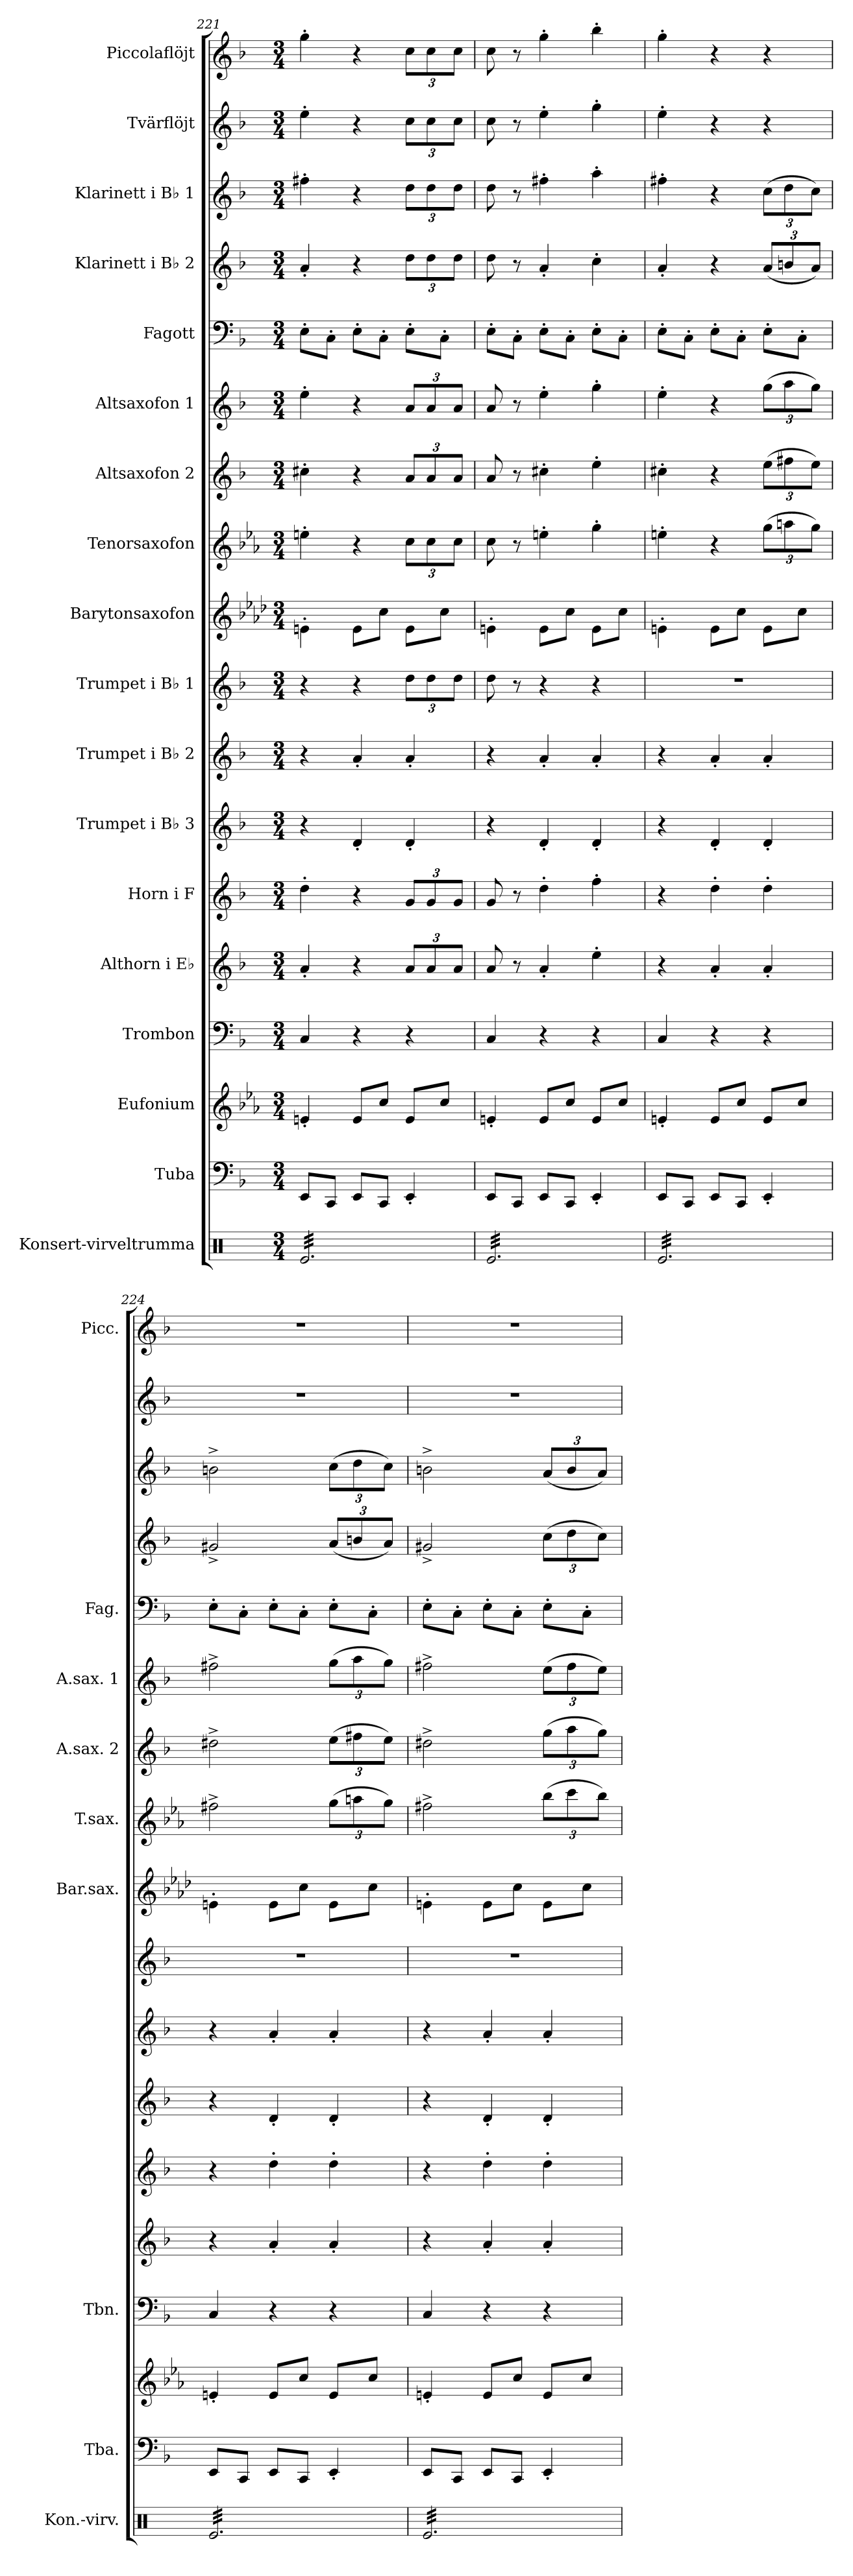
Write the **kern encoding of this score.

**kern	**kern	**kern	**kern	**kern	**kern	**kern	**kern	**kern	**kern	**kern	**kern	**kern	**kern	**kern	**kern	**kern	**kern
*part18	*part17	*part16	*part15	*part14	*part13	*part12	*part11	*part10	*part9	*part8	*part7	*part6	*part5	*part4	*part3	*part2	*part1
*staff18	*staff17	*staff16	*staff15	*staff14	*staff13	*staff12	*staff11	*staff10	*staff9	*staff8	*staff7	*staff6	*staff5	*staff4	*staff3	*staff2	*staff1
*I"Konsert-virveltrumma	*I"Tuba	*I"Eufonium	*I"Trombon	*I"Althorn i E♭	*I"Horn i F	*I"Trumpet i B♭ 3	*I"Trumpet i B♭ 2	*I"Trumpet i B♭ 1	*I"Barytonsaxofon	*I"Tenorsaxofon	*I"Altsaxofon 2	*I"Altsaxofon 1	*I"Fagott	*I"Klarinett i B♭ 2	*I"Klarinett i B♭ 1	*I"Tvärflöjt	*I"Piccolaflöjt
*I'Kon.-virv.	*I'Tba.	*	*I'Tbn.	*	*	*	*	*	*I'Bar.sax.	*I'T.sax.	*I'A.sax. 2	*I'A.sax. 1	*I'Fag.	*	*	*	*I'Picc.
!!LO:PB:g=z
*clefX	*clefF4	*clefG2	*clefF4	*clefG2	*clefG2	*clefG2	*clefG2	*clefG2	*clefG2	*clefG2	*clefG2	*clefG2	*clefF4	*clefG2	*clefG2	*clefG2	*clefG2
*	*	*ITrd8c14	*	*ITrd5c9	*ITrd4c7	*ITrd1c2	*ITrd1c2	*ITrd1c2	*ITrd12c21	*ITrd8c14	*ITrd5c9	*ITrd5c9	*	*ITrd1c2	*ITrd1c2	*	*ITrd-7c-12
*k[]	*k[b-]	*k[b-e-a-]	*k[b-]	*k[b-e-a-d-]	*k[b-e-]	*k[b-e-a-]	*k[b-e-a-]	*k[b-e-a-]	*k[b-e-a-d-]	*k[b-e-a-]	*k[b-e-a-d-]	*k[b-e-a-d-]	*k[b-]	*k[b-e-a-]	*k[b-e-a-]	*k[b-]	*k[b-]
*M3/4	*M3/4	*M3/4	*M3/4	*M3/4	*M3/4	*M3/4	*M3/4	*M3/4	*M3/4	*M3/4	*M3/4	*M3/4	*M3/4	*M3/4	*M3/4	*M3/4	*M3/4
=221	=221	=221	=221	=221	=221	=221	=221	=221	=221	=221	=221	=221	=221	=221	=221	=221	=221
*tremolo	*	*	*	*	*	*	*	*	*	*	*	*	*	*	*	*	*
32Re/LLL	8EE/L	4En'/	4C/	4c'/	4g'\	4r	4r	4r	4En'\	4en'\	4en'\	4g'\	8E'\L	4g'/	4een'\	4ee'\	4ggg'\
32Re/	.	.	.	.	.	.	.	.	.	.	.	.	.	.	.	.	.
32Re/	.	.	.	.	.	.	.	.	.	.	.	.	.	.	.	.	.
32Re/	.	.	.	.	.	.	.	.	.	.	.	.	.	.	.	.	.
32Re/	8CC/J	.	.	.	.	.	.	.	.	.	.	.	8C'\J	.	.	.	.
32Re/	.	.	.	.	.	.	.	.	.	.	.	.	.	.	.	.	.
32Re/	.	.	.	.	.	.	.	.	.	.	.	.	.	.	.	.	.
32Re/	.	.	.	.	.	.	.	.	.	.	.	.	.	.	.	.	.
32Re/	8EE/L	8E/L	4r	4r	4r	4c'/	4g'/	4r	8E\L	4r	4r	4r	8E'\L	4r	4r	4r	4r
32Re/	.	.	.	.	.	.	.	.	.	.	.	.	.	.	.	.	.
32Re/	.	.	.	.	.	.	.	.	.	.	.	.	.	.	.	.	.
32Re/	.	.	.	.	.	.	.	.	.	.	.	.	.	.	.	.	.
32Re/	8CC/J	8c/J	.	.	.	.	.	.	8c\J	.	.	.	8C'\J	.	.	.	.
32Re/	.	.	.	.	.	.	.	.	.	.	.	.	.	.	.	.	.
32Re/	.	.	.	.	.	.	.	.	.	.	.	.	.	.	.	.	.
32Re/	.	.	.	.	.	.	.	.	.	.	.	.	.	.	.	.	.
*	*	*	*	*Xbrackettup	*Xbrackettup	*	*	*Xbrackettup	*	*Xbrackettup	*Xbrackettup	*Xbrackettup	*	*Xbrackettup	*Xbrackettup	*Xbrackettup	*Xbrackettup
32Re/	4EE'/	8E/L	4r	12c/L	12c/L	4c'/	4g'/	12cc\L	8E\L	12c\L	12c/L	12c/L	8E'\L	12cc\L	12cc\L	12cc\L	12ccc\L
32Re/	.	.	.	.	.	.	.	.	.	.	.	.	.	.	.	.	.
32Re/	.	.	.	.	.	.	.	.	.	.	.	.	.	.	.	.	.
.	.	.	.	12c/	12c/	.	.	12cc\	.	12c\	12c/	12c/	.	12cc\	12cc\	12cc\	12ccc\
32Re/	.	.	.	.	.	.	.	.	.	.	.	.	.	.	.	.	.
32Re/	.	8c/J	.	.	.	.	.	.	8c\J	.	.	.	8C'\J	.	.	.	.
32Re/	.	.	.	.	.	.	.	.	.	.	.	.	.	.	.	.	.
.	.	.	.	12c/J	12c/J	.	.	12cc\J	.	12c\J	12c/J	12c/J	.	12cc\J	12cc\J	12cc\J	12ccc\J
32Re/	.	.	.	.	.	.	.	.	.	.	.	.	.	.	.	.	.
32Re/JJJ	.	.	.	.	.	.	.	.	.	.	.	.	.	.	.	.	.
=222	=222	=222	=222	=222	=222	=222	=222	=222	=222	=222	=222	=222	=222	=222	=222	=222	=222
32Re/LLL	8EE/L	4En'/	4C/	8c/	8c/	4r	4r	8cc\	4En'\	8c\	8c/	8c/	8E'\L	8cc\	8cc\	8cc\	8ccc\
32Re/	.	.	.	.	.	.	.	.	.	.	.	.	.	.	.	.	.
32Re/	.	.	.	.	.	.	.	.	.	.	.	.	.	.	.	.	.
32Re/	.	.	.	.	.	.	.	.	.	.	.	.	.	.	.	.	.
32Re/	8CC/J	.	.	8r	8r	.	.	8r	.	8r	8r	8r	8C'\J	8r	8r	8r	8r
32Re/	.	.	.	.	.	.	.	.	.	.	.	.	.	.	.	.	.
32Re/	.	.	.	.	.	.	.	.	.	.	.	.	.	.	.	.	.
32Re/	.	.	.	.	.	.	.	.	.	.	.	.	.	.	.	.	.
32Re/	8EE/L	8E/L	4r	4c'/	4g'\	4c'/	4g'/	4r	8E\L	4en'\	4en'\	4g'\	8E'\L	4g'/	4een'\	4ee'\	4ggg'\
32Re/	.	.	.	.	.	.	.	.	.	.	.	.	.	.	.	.	.
32Re/	.	.	.	.	.	.	.	.	.	.	.	.	.	.	.	.	.
32Re/	.	.	.	.	.	.	.	.	.	.	.	.	.	.	.	.	.
32Re/	8CC/J	8c/J	.	.	.	.	.	.	8c\J	.	.	.	8C'\J	.	.	.	.
32Re/	.	.	.	.	.	.	.	.	.	.	.	.	.	.	.	.	.
32Re/	.	.	.	.	.	.	.	.	.	.	.	.	.	.	.	.	.
32Re/	.	.	.	.	.	.	.	.	.	.	.	.	.	.	.	.	.
32Re/	4EE'/	8E/L	4r	4g'\	4b-'\	4c'/	4g'/	4r	8E\L	4g'\	4g'\	4b-'\	8E'\L	4b-'\	4gg'\	4gg'\	4bbb-'\
32Re/	.	.	.	.	.	.	.	.	.	.	.	.	.	.	.	.	.
32Re/	.	.	.	.	.	.	.	.	.	.	.	.	.	.	.	.	.
32Re/	.	.	.	.	.	.	.	.	.	.	.	.	.	.	.	.	.
32Re/	.	8c/J	.	.	.	.	.	.	8c\J	.	.	.	8C'\J	.	.	.	.
32Re/	.	.	.	.	.	.	.	.	.	.	.	.	.	.	.	.	.
32Re/	.	.	.	.	.	.	.	.	.	.	.	.	.	.	.	.	.
32Re/JJJ	.	.	.	.	.	.	.	.	.	.	.	.	.	.	.	.	.
=223	=223	=223	=223	=223	=223	=223	=223	=223	=223	=223	=223	=223	=223	=223	=223	=223	=223
32Re/LLL	8EE/L	4En'/	4C/	4r	4r	4r	4r	2.r	4En'\	4en'\	4en'\	4g'\	8E'\L	4g'/	4een'\	4ee'\	4ggg'\
32Re/	.	.	.	.	.	.	.	.	.	.	.	.	.	.	.	.	.
32Re/	.	.	.	.	.	.	.	.	.	.	.	.	.	.	.	.	.
32Re/	.	.	.	.	.	.	.	.	.	.	.	.	.	.	.	.	.
32Re/	8CC/J	.	.	.	.	.	.	.	.	.	.	.	8C'\J	.	.	.	.
32Re/	.	.	.	.	.	.	.	.	.	.	.	.	.	.	.	.	.
32Re/	.	.	.	.	.	.	.	.	.	.	.	.	.	.	.	.	.
32Re/	.	.	.	.	.	.	.	.	.	.	.	.	.	.	.	.	.
32Re/	8EE/L	8E/L	4r	4c'/	4g'\	4c'/	4g'/	.	8E\L	4r	4r	4r	8E'\L	4r	4r	4r	4r
32Re/	.	.	.	.	.	.	.	.	.	.	.	.	.	.	.	.	.
32Re/	.	.	.	.	.	.	.	.	.	.	.	.	.	.	.	.	.
32Re/	.	.	.	.	.	.	.	.	.	.	.	.	.	.	.	.	.
32Re/	8CC/J	8c/J	.	.	.	.	.	.	8c\J	.	.	.	8C'\J	.	.	.	.
32Re/	.	.	.	.	.	.	.	.	.	.	.	.	.	.	.	.	.
32Re/	.	.	.	.	.	.	.	.	.	.	.	.	.	.	.	.	.
32Re/	.	.	.	.	.	.	.	.	.	.	.	.	.	.	.	.	.
32Re/	4EE'/	8E/L	4r	4c'/	4g'\	4c'/	4g'/	.	8E\L	(>12g\L	(>12g\L	(>12b-\L	8E'\L	(<12g/L	(>12b-\L	4r	4r
32Re/	.	.	.	.	.	.	.	.	.	.	.	.	.	.	.	.	.
32Re/	.	.	.	.	.	.	.	.	.	.	.	.	.	.	.	.	.
.	.	.	.	.	.	.	.	.	.	12an\	12an\	12cc\	.	12an/	12cc\	.	.
32Re/	.	.	.	.	.	.	.	.	.	.	.	.	.	.	.	.	.
32Re/	.	8c/J	.	.	.	.	.	.	8c\J	.	.	.	8C'\J	.	.	.	.
32Re/	.	.	.	.	.	.	.	.	.	.	.	.	.	.	.	.	.
.	.	.	.	.	.	.	.	.	.	12g\J)	12g\J)	12b-\J)	.	12g/J)	12b-\J)	.	.
32Re/	.	.	.	.	.	.	.	.	.	.	.	.	.	.	.	.	.
32Re/JJJ	.	.	.	.	.	.	.	.	.	.	.	.	.	.	.	.	.
=224	=224	=224	=224	=224	=224	=224	=224	=224	=224	=224	=224	=224	=224	=224	=224	=224	=224
32Re/LLL	8EE/L	4En'/	4C/	4r	4r	4r	4r	2.r	4En'\	2f#X^\	2f#X^\	2an^\	8E'\L	2f#X^/	2an^\	2.r	2.r
32Re/	.	.	.	.	.	.	.	.	.	.	.	.	.	.	.	.	.
32Re/	.	.	.	.	.	.	.	.	.	.	.	.	.	.	.	.	.
32Re/	.	.	.	.	.	.	.	.	.	.	.	.	.	.	.	.	.
32Re/	8CC/J	.	.	.	.	.	.	.	.	.	.	.	8C'\J	.	.	.	.
32Re/	.	.	.	.	.	.	.	.	.	.	.	.	.	.	.	.	.
32Re/	.	.	.	.	.	.	.	.	.	.	.	.	.	.	.	.	.
32Re/	.	.	.	.	.	.	.	.	.	.	.	.	.	.	.	.	.
32Re/	8EE/L	8E/L	4r	4c'/	4g'\	4c'/	4g'/	.	8E\L	.	.	.	8E'\L	.	.	.	.
32Re/	.	.	.	.	.	.	.	.	.	.	.	.	.	.	.	.	.
32Re/	.	.	.	.	.	.	.	.	.	.	.	.	.	.	.	.	.
32Re/	.	.	.	.	.	.	.	.	.	.	.	.	.	.	.	.	.
32Re/	8CC/J	8c/J	.	.	.	.	.	.	8c\J	.	.	.	8C'\J	.	.	.	.
32Re/	.	.	.	.	.	.	.	.	.	.	.	.	.	.	.	.	.
32Re/	.	.	.	.	.	.	.	.	.	.	.	.	.	.	.	.	.
32Re/	.	.	.	.	.	.	.	.	.	.	.	.	.	.	.	.	.
32Re/	4EE'/	8E/L	4r	4c'/	4g'\	4c'/	4g'/	.	8E\L	(>12g\L	(>12g\L	(>12b-\L	8E'\L	(<12g/L	(>12b-\L	.	.
32Re/	.	.	.	.	.	.	.	.	.	.	.	.	.	.	.	.	.
32Re/	.	.	.	.	.	.	.	.	.	.	.	.	.	.	.	.	.
.	.	.	.	.	.	.	.	.	.	12an\	12an\	12cc\	.	12an/	12cc\	.	.
32Re/	.	.	.	.	.	.	.	.	.	.	.	.	.	.	.	.	.
32Re/	.	8c/J	.	.	.	.	.	.	8c\J	.	.	.	8C'\J	.	.	.	.
32Re/	.	.	.	.	.	.	.	.	.	.	.	.	.	.	.	.	.
.	.	.	.	.	.	.	.	.	.	12g\J)	12g\J)	12b-\J)	.	12g/J)	12b-\J)	.	.
32Re/	.	.	.	.	.	.	.	.	.	.	.	.	.	.	.	.	.
32Re/JJJ	.	.	.	.	.	.	.	.	.	.	.	.	.	.	.	.	.
=225	=225	=225	=225	=225	=225	=225	=225	=225	=225	=225	=225	=225	=225	=225	=225	=225	=225
32Re/LLL	8EE/L	4En'/	4C/	4r	4r	4r	4r	2.r	4En'\	2f#X^\	2f#X^\	2an^\	8E'\L	2f#X^/	2an^\	2.r	2.r
32Re/	.	.	.	.	.	.	.	.	.	.	.	.	.	.	.	.	.
32Re/	.	.	.	.	.	.	.	.	.	.	.	.	.	.	.	.	.
32Re/	.	.	.	.	.	.	.	.	.	.	.	.	.	.	.	.	.
32Re/	8CC/J	.	.	.	.	.	.	.	.	.	.	.	8C'\J	.	.	.	.
32Re/	.	.	.	.	.	.	.	.	.	.	.	.	.	.	.	.	.
32Re/	.	.	.	.	.	.	.	.	.	.	.	.	.	.	.	.	.
32Re/	.	.	.	.	.	.	.	.	.	.	.	.	.	.	.	.	.
32Re/	8EE/L	8E/L	4r	4c'/	4g'\	4c'/	4g'/	.	8E\L	.	.	.	8E'\L	.	.	.	.
32Re/	.	.	.	.	.	.	.	.	.	.	.	.	.	.	.	.	.
32Re/	.	.	.	.	.	.	.	.	.	.	.	.	.	.	.	.	.
32Re/	.	.	.	.	.	.	.	.	.	.	.	.	.	.	.	.	.
32Re/	8CC/J	8c/J	.	.	.	.	.	.	8c\J	.	.	.	8C'\J	.	.	.	.
32Re/	.	.	.	.	.	.	.	.	.	.	.	.	.	.	.	.	.
32Re/	.	.	.	.	.	.	.	.	.	.	.	.	.	.	.	.	.
32Re/	.	.	.	.	.	.	.	.	.	.	.	.	.	.	.	.	.
32Re/	4EE'/	8E/L	4r	4c'/	4g'\	4c'/	4g'/	.	8E\L	(>12b-\L	(>12b-\L	(>12g\L	8E'\L	(>12b-\L	(<12g/L	.	.
32Re/	.	.	.	.	.	.	.	.	.	.	.	.	.	.	.	.	.
32Re/	.	.	.	.	.	.	.	.	.	.	.	.	.	.	.	.	.
.	.	.	.	.	.	.	.	.	.	12cc\	12cc\	12a\	.	12cc\	12a/	.	.
32Re/	.	.	.	.	.	.	.	.	.	.	.	.	.	.	.	.	.
32Re/	.	8c/J	.	.	.	.	.	.	8c\J	.	.	.	8C'\J	.	.	.	.
32Re/	.	.	.	.	.	.	.	.	.	.	.	.	.	.	.	.	.
.	.	.	.	.	.	.	.	.	.	12b-\J)	12b-\J)	12g\J)	.	12b-\J)	12g/J)	.	.
32Re/	.	.	.	.	.	.	.	.	.	.	.	.	.	.	.	.	.
32Re/JJJ	.	.	.	.	.	.	.	.	.	.	.	.	.	.	.	.	.
*Xtremolo	*	*	*	*	*	*	*	*	*	*	*	*	*	*	*	*	*
=	=	=	=	=	=	=	=	=	=	=	=	=	=	=	=	=	=
*-	*-	*-	*-	*-	*-	*-	*-	*-	*-	*-	*-	*-	*-	*-	*-	*-	*-
